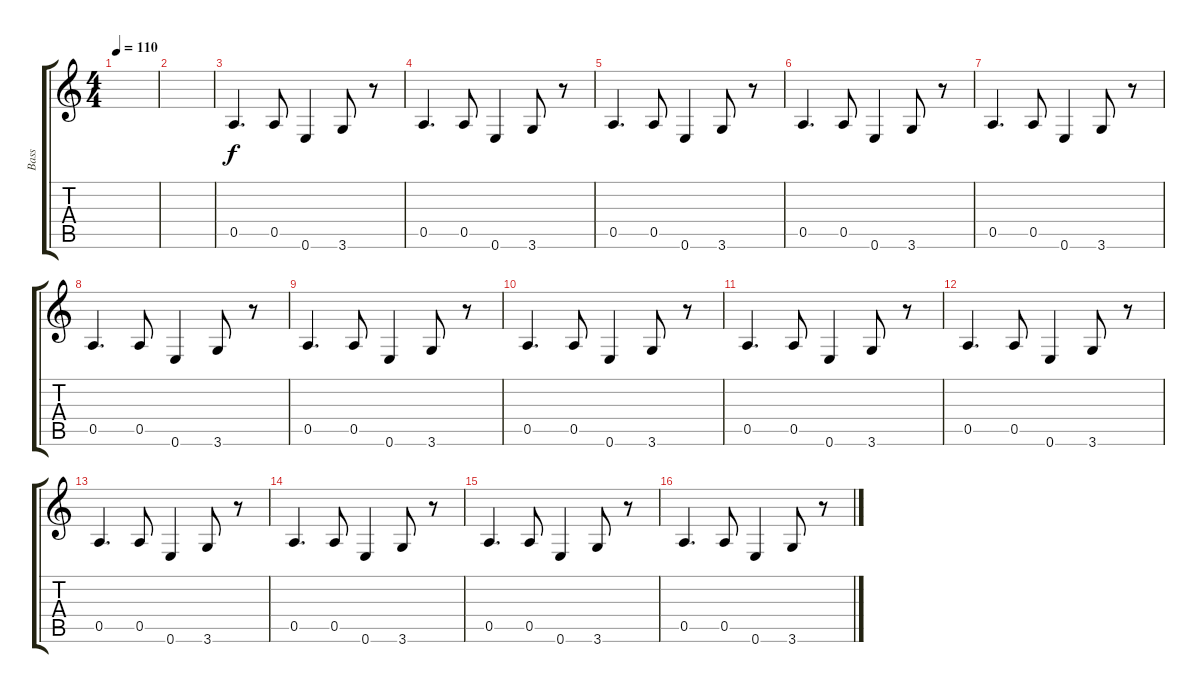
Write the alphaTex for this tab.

\track ("Bass" "Bass") {instrument overdrivenguitar}
\staff {score tabs}
\tuning (E4 B3 G3 D3 A2 E2) {hide}
\ts (4 4)
\tempo 110
\clef g2
\ks c
|
|
0.5.4{d volume 7 instrument acousticbass} 0.5.8 0.6.4 3.6.8 r.8 |
0.5.4{d volume 7 instrument acousticbass} 0.5.8 0.6.4 3.6.8 r.8 |
0.5.4{d volume 7 instrument acousticbass} 0.5.8 0.6.4 3.6.8 r.8 |
0.5.4{d volume 7 instrument acousticbass} 0.5.8 0.6.4 3.6.8 r.8 |
0.5.4{d volume 7 instrument acousticbass} 0.5.8 0.6.4 3.6.8 r.8 |
0.5.4{d volume 7 instrument acousticbass} 0.5.8 0.6.4 3.6.8 r.8 |
0.5.4{d volume 7 instrument acousticbass} 0.5.8 0.6.4 3.6.8 r.8 |
0.5.4{d volume 7 instrument acousticbass} 0.5.8 0.6.4 3.6.8 r.8 |
0.5.4{d volume 7 instrument acousticbass} 0.5.8 0.6.4 3.6.8 r.8 |
0.5.4{d volume 7 instrument acousticbass} 0.5.8 0.6.4 3.6.8 r.8 |
0.5.4{d volume 7 instrument acousticbass} 0.5.8 0.6.4 3.6.8 r.8 |
0.5.4{d volume 7 instrument acousticbass} 0.5.8 0.6.4 3.6.8 r.8 |
0.5.4{d volume 7 instrument acousticbass} 0.5.8 0.6.4 3.6.8 r.8 |
0.5.4{d volume 7 instrument acousticbass} 0.5.8 0.6.4 3.6.8 r.8
